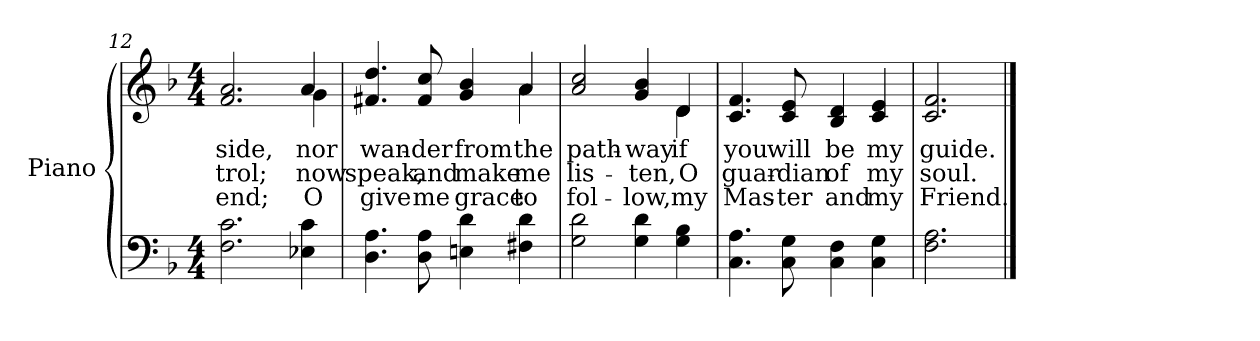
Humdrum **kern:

**kern	**kern	**text	**text	**text
*part2	*part1	*part1	*part1	*part1
*staff2	*staff1	*staff1	*staff1	*staff1
*I"Piano	*I"Piano	*	*	*
*I'Pno.	*I'Pno.	*	*	*
*clefF4	*clefG2	*	*	*
*k[b-]	*k[b-]	*	*	*
*F:	*F:	*	*	*
*M4/4	*M4/4	*	*	*
=12	=12	=12	=12	=12
!	!	!LO:LY:b:color=#000000	!LO:LY:b:color=#000000	!LO:LY:b:color=#000000
*	*^	*	*	*
2.Fi\ 2.ci	2.fi/ 2.ai	2.ryy	side,	-trol;	end;
!	!	!	!LO:LY:b:color=#000000	!LO:LY:b:color=#000000	!LO:LY:b:color=#000000
4E-Xi\ 4ci	4ai/	4gi\	nor	now	O
!!LO:LB:g=z	!!
=13	=13	=13	=13	=13	=13
!	!	!	!LO:LY:b:color=#000000	!LO:LY:b:color=#000000	!LO:LY:b:color=#000000
4.Di\ 4.Ai	4.f#Xi/ 4.ddi	2.ryy	wan-	speak,	give
!	!	!	!LO:LY:b:color=#000000	!LO:LY:b:color=#000000	!LO:LY:b:color=#000000
8Di\ 8Ai	8f#i/ 8cci	.	-der	and	me
!	!	!	!LO:LY:b:color=#000000	!LO:LY:b:color=#000000	!LO:LY:b:color=#000000
4Eni\ 4di	4gi/ 4b-i	.	from	make	grace
!	!	!	!LO:LY:b:color=#000000	!LO:LY:b:color=#000000	!LO:LY:b:color=#000000
4F#Xi\ 4di	4ai/	4ai\	the	me	to
=14	=14	=14	=14	=14	=14
!	!	!	!LO:LY:b:color=#000000	!LO:LY:b:color=#000000	!LO:LY:b:color=#000000
2Gi\ 2di	2ai/ 2cci	2.ryy	path-	lis-	fol-
!	!	!	!LO:LY:b:color=#000000	!LO:LY:b:color=#000000	!LO:LY:b:color=#000000
4Gi\ 4di	4gi/ 4b-i	.	-way	-ten,	-low,
!	!	!	!LO:LY:b:color=#000000	!LO:LY:b:color=#000000	!LO:LY:b:color=#000000
4Gi\ 4B-i	4di/	4di\	if	O	my
*	*v	*v	*	*	*
=15	=15	=15	=15	=15
*	*^	*	*	*
!	!	!	!LO:LY:b:color=#000000	!LO:LY:b:color=#000000	!LO:LY:b:color=#000000
*	*v	*v	*	*	*
4.Ci\ 4.Ai	4.ci/ 4.fi	you	guar-	Mas-
!	!	!LO:LY:b:color=#000000	!LO:LY:b:color=#000000	!LO:LY:b:color=#000000
8Ci\ 8Gi	8ci/ 8ei	will	-dian	-ter
!	!	!LO:LY:b:color=#000000	!LO:LY:b:color=#000000	!LO:LY:b:color=#000000
4Ci\ 4Fi	4B-i/ 4di	be	of	and
!	!	!LO:LY:b:color=#000000	!LO:LY:b:color=#000000	!LO:LY:b:color=#000000
4Ci\ 4Gi	4ci/ 4ei	my	my	my
=16	=16	=16	=16	=16
!	!	!LO:LY:b:color=#000000	!LO:LY:b:color=#000000	!LO:LY:b:color=#000000
2.Fi\ 2.Ai	2.ci/ 2.fi	guide.	soul.	Friend.
==	==	==	==	==
*-	*-	*-	*-	*-
